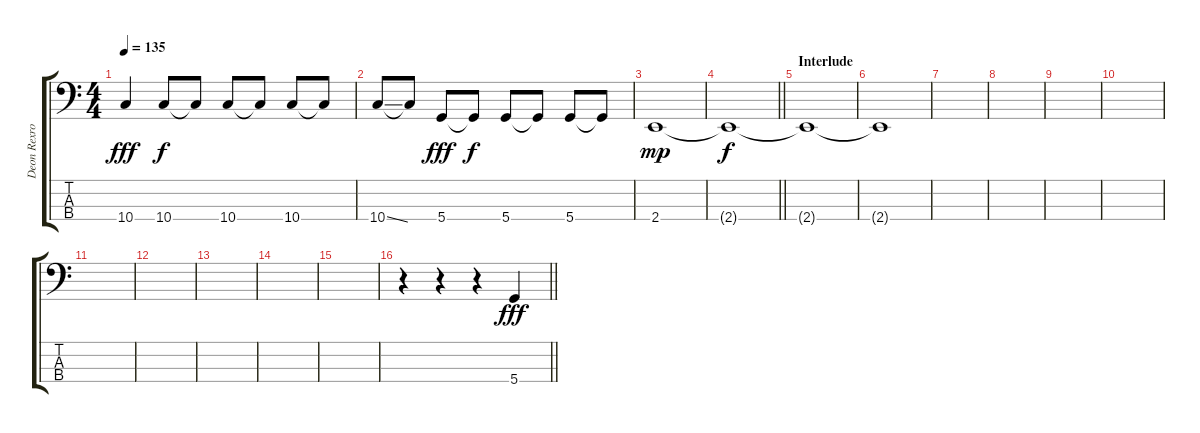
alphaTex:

\track ("Deon Rexroat" "Deon Rexro") {instrument slapbass2}
\staff {score tabs}
\tuning (G2 D2 A1 D1) {hide}
\ts (4 4)
\tempo 135
\clef f4
\ks c
10.4.4{dy fff} 10.4.8{dy f} 10.4{t}.8 10.4.8 10.4{t}.8 10.4.8 10.4{t}.8 |
10.4{ss}.8 10.4{t}.8 5.4.8{dy fff} 5.4{t}.8{dy f} 5.4.8 5.4{t}.8 5.4.8 5.4{t}.8 |
2.4.1{dy mp} |
\barLineRight lightlight
2.4{t}.1{dy f} |
\section ("" "Interlude")
2.4{t}.1 |
2.4{t}.1 |
|
|
|
|
|
|
|
|
|
\barLineRight lightlight
r.4 r.4 r.4 5.4{ss}.4{dy fff}
